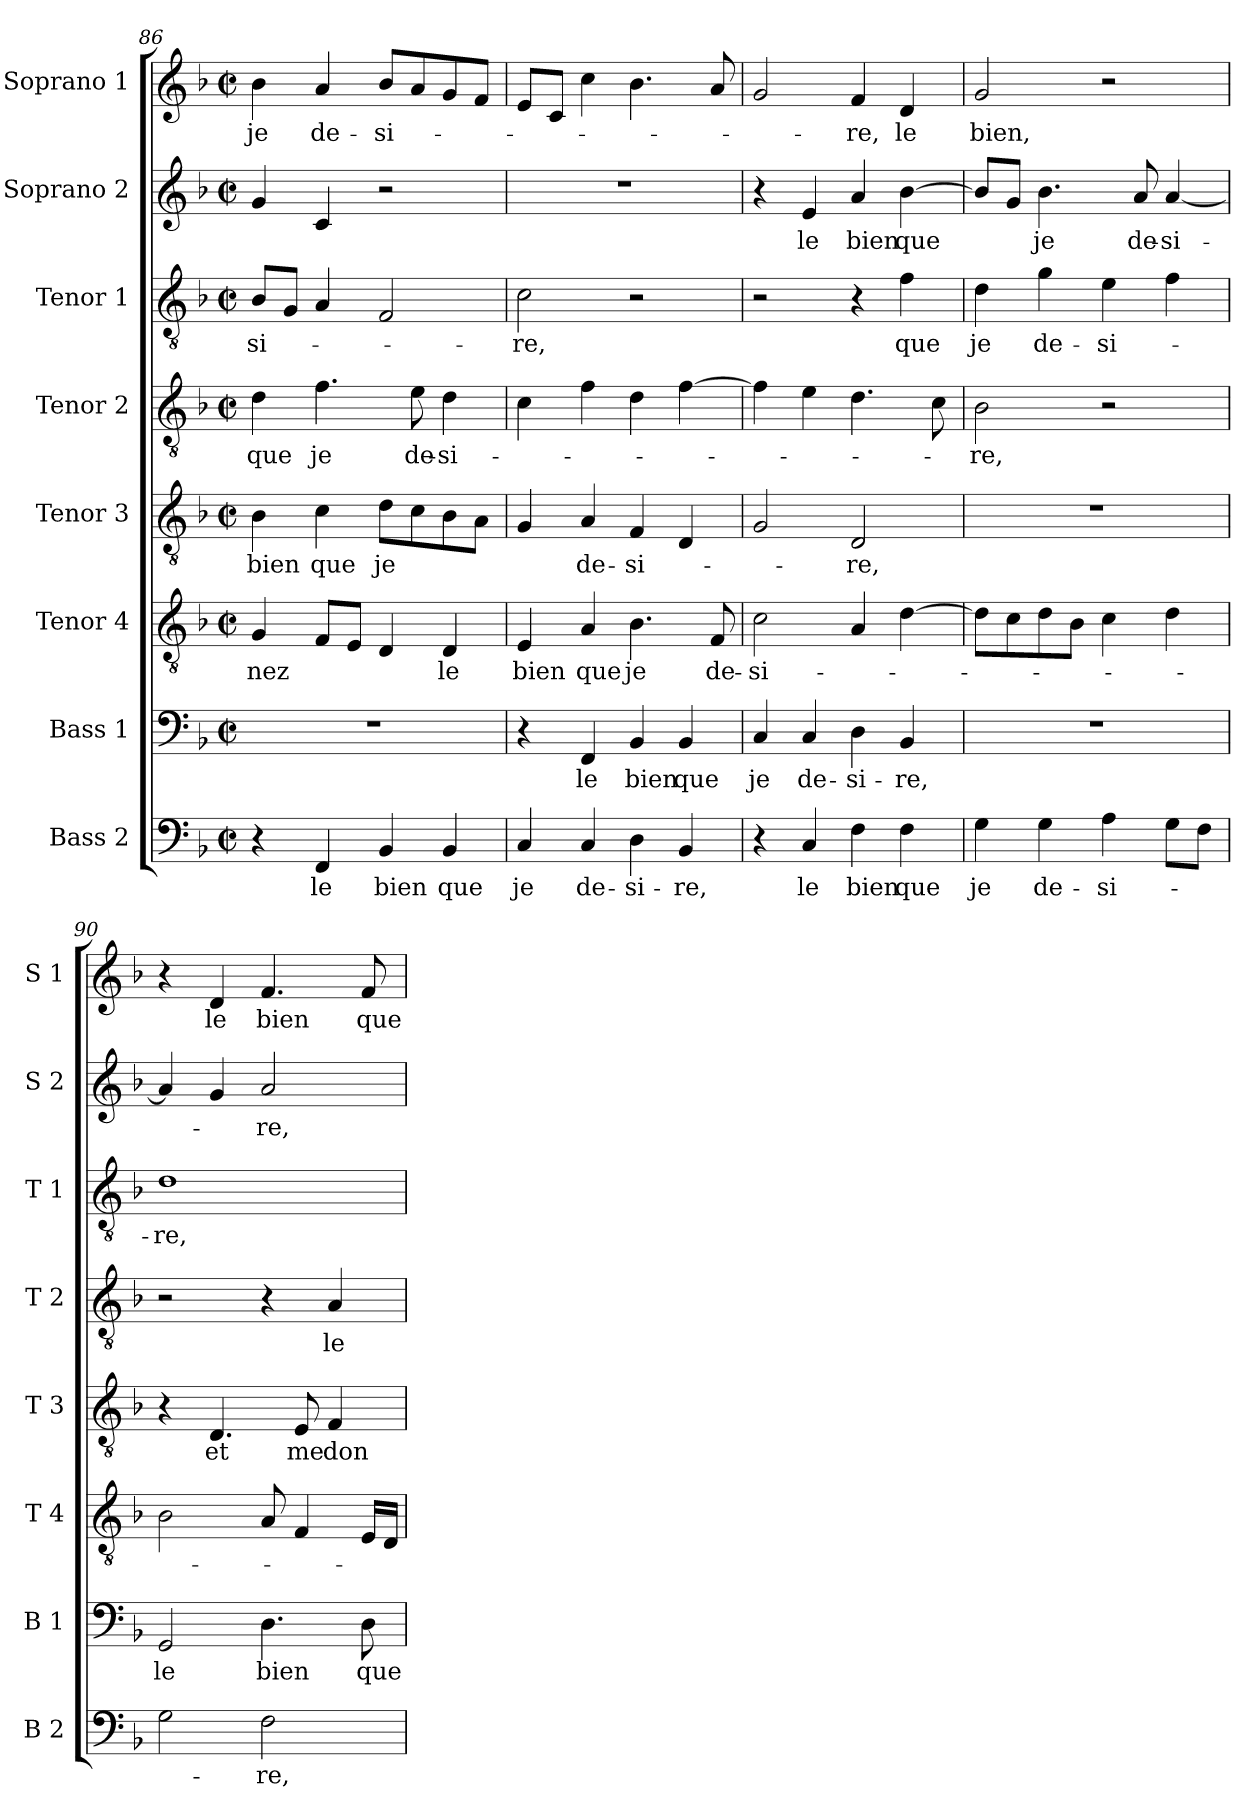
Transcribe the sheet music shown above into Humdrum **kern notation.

**kern	**text	**kern	**text	**kern	**text	**kern	**text	**kern	**text	**kern	**text	**kern	**text	**kern	**text
*part8	*part8	*part7	*part7	*part6	*part6	*part5	*part5	*part4	*part4	*part3	*part3	*part2	*part2	*part1	*part1
*staff8	*staff8	*staff7	*staff7	*staff6	*staff6	*staff5	*staff5	*staff4	*staff4	*staff3	*staff3	*staff2	*staff2	*staff1	*staff1
*I"Bass 2	*	*I"Bass 1	*	*I"Tenor 4	*	*I"Tenor 3	*	*I"Tenor 2	*	*I"Tenor 1	*	*I"Soprano 2	*	*I"Soprano 1	*
*I'B 2	*	*I'B 1	*	*I'T 4	*	*I'T 3	*	*I'T 2	*	*I'T 1	*	*I'S 2	*	*I'S 1	*
*clefF4	*	*clefF4	*	*clefGv2	*	*clefGv2	*	*clefGv2	*	*clefGv2	*	*clefG2	*	*clefG2	*
*k[b-]	*	*k[b-]	*	*k[b-]	*	*k[b-]	*	*k[b-]	*	*k[b-]	*	*k[b-]	*	*k[b-]	*
*F:	*	*F:	*	*F:	*	*F:	*	*F:	*	*F:	*	*F:	*	*F:	*
*M2/2	*	*M2/2	*	*M2/2	*	*M2/2	*	*M2/2	*	*M2/2	*	*M2/2	*	*M2/2	*
*met(c|)	*	*met(c|)	*	*met(c|)	*	*met(c|)	*	*met(c|)	*	*met(c|)	*	*met(c|)	*	*met(c|)	*
=86	=86	=86	=86	=86	=86	=86	=86	=86	=86	=86	=86	=86	=86	=86	=86
4r	.	1r	.	4G/	-nez	4B-\	bien	4d\	que	8B-/L	-si-	4g/	.	4b-\	je
.	.	.	.	.	.	.	.	.	.	8G/J	.	.	.	.	.
4FF/	le	.	.	8F/L	.	4c\	que	4.f\	je	4A/	.	4c/	.	4a/	de-
.	.	.	.	8E/J	.	.	.	.	.	.	.	.	.	.	.
4BB-/	bien	.	.	4D/	.	8d\L	je	.	.	2F/	.	2r	.	8b-/L	-si-
.	.	.	.	.	.	8c\	.	8e\	de-	.	.	.	.	8a/	.
4BB-/	que	.	.	4D/	le	8B-\	.	4d\	-si-	.	.	.	.	8g/	.
.	.	.	.	.	.	8A\J	.	.	.	.	.	.	.	8f/J	.
=87	=87	=87	=87	=87	=87	=87	=87	=87	=87	=87	=87	=87	=87	=87	=87
4C/	je	4r	.	4E/	bien	4G/	.	4c\	.	2c\	-re,	1r	.	8e/L	.
.	.	.	.	.	.	.	.	.	.	.	.	.	.	8c/J	.
4C/	de-	4FF/	le	4A/	que	4A/	de-	4f\	.	.	.	.	.	4cc\	.
4D\	-si-	4BB-/	bien	4.B-\	je	4F/	-si-	4d\	.	2r	.	.	.	4.b-\	.
4BB-/	-re,	4BB-/	que	.	.	4D/	.	[4f\	.	.	.	.	.	.	.
.	.	.	.	8F/	de-	.	.	.	.	.	.	.	.	8a/	.
=88	=88	=88	=88	=88	=88	=88	=88	=88	=88	=88	=88	=88	=88	=88	=88
4r	.	4C/	je	2c\	-si-	2G/	.	4f\]	.	2r	.	4r	.	2g/	.
4C/	le	4C/	de-	.	.	.	.	4e\	.	.	.	4e/	le	.	.
4F\	bien	4D\	-si-	4A/	.	2D/	-re,	4.d\	.	4r	.	4a/	bien	4f/	-re,
4F\	que	4BB-/	-re,	[4d\	.	.	.	.	.	4f\	que	[4b-\	que	4d/	le
.	.	.	.	.	.	.	.	8c\	.	.	.	.	.	.	.
!!LO:PB:g=z
=89	=89	=89	=89	=89	=89	=89	=89	=89	=89	=89	=89	=89	=89	=89	=89
4G\	je	1r	.	8d\L]	.	1r	.	2B-\	-re,	4d\	je	8b-/L]	.	2g/	bien,
.	.	.	.	8c\	.	.	.	.	.	.	.	8g/J	.	.	.
4G\	de-	.	.	8d\	.	.	.	.	.	4g\	de-	4.b-\	je	.	.
.	.	.	.	8B-\J	.	.	.	.	.	.	.	.	.	.	.
4A\	-si-	.	.	4c\	.	.	.	2r	.	4e\	-si-	.	.	2r	.
.	.	.	.	.	.	.	.	.	.	.	.	8a/	de-	.	.
8G\L	.	.	.	4d\	.	.	.	.	.	4f\	.	[4a/	-si-	.	.
8F\J	.	.	.	.	.	.	.	.	.	.	.	.	.	.	.
=90	=90	=90	=90	=90	=90	=90	=90	=90	=90	=90	=90	=90	=90	=90	=90
2G\	.	2GG/	le	2B-\	.	4r	.	2r	.	1d	-re,	4a/]	.	4r	.
.	.	.	.	.	.	4.D/	et	.	.	.	.	4g/	.	4d/	le
2F\	-re,	4.D\	bien	8A/	.	.	.	4r	.	.	.	2a/	-re,	4.f/	bien
.	.	.	.	4F/	.	8E/	me	.	.	.	.	.	.	.	.
.	.	.	.	.	.	4F/	don-	4A/	le	.	.	.	.	.	.
.	.	8D\	que	16E/LL	.	.	.	.	.	.	.	.	.	8f/	que
.	.	.	.	16D/JJ	.	.	.	.	.	.	.	.	.	.	.
=	=	=	=	=	=	=	=	=	=	=	=	=	=	=	=
*-	*-	*-	*-	*-	*-	*-	*-	*-	*-	*-	*-	*-	*-	*-	*-
